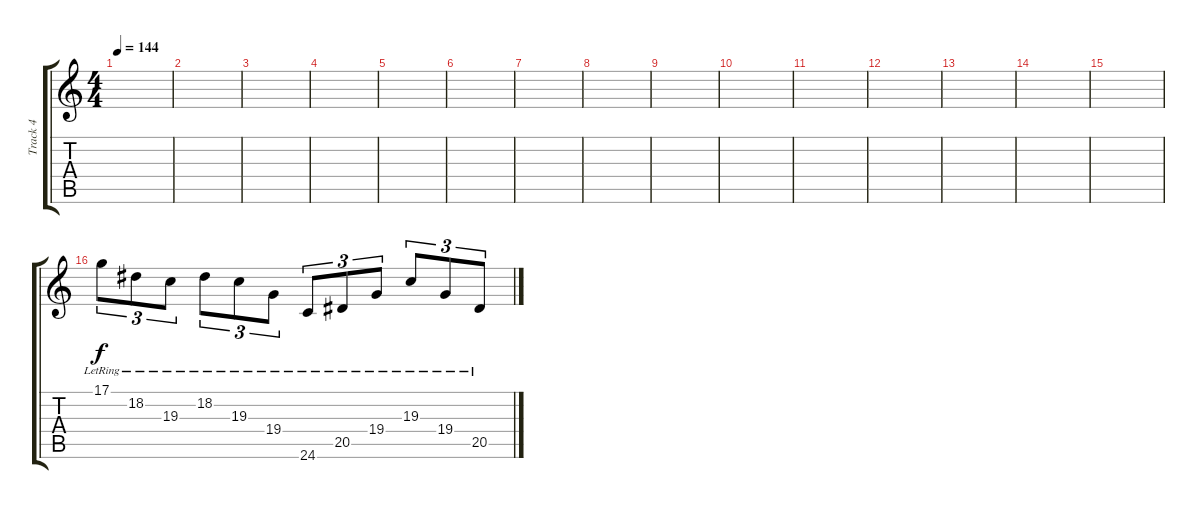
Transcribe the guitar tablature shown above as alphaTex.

\track ("Track 4" "Track 4") {instrument acousticgrandpiano}
\staff {score tabs}
\tuning (D4 A3 F3 C3 G2 C2) {hide}
\ts (4 4)
\tempo 144
\clef g2
\ks c
|
|
|
|
|
|
|
|
|
|
|
|
|
|
|
17.1{lr}.8{tu (3 2)} 18.2{lr}.8{tu (3 2)} 19.3{lr}.8{tu (3 2)} 18.2{lr}.8{tu (3 2)} 19.3{lr}.8{tu (3 2)} 19.4{lr}.8{tu (3 2)} 24.6{lr}.8{tu (3 2)} 20.5{lr}.8{tu (3 2)} 19.4{lr}.8{tu (3 2)} 19.3{lr}.8{tu (3 2)} 19.4{lr}.8{tu (3 2)} 20.5{lr}.8{tu (3 2)}
